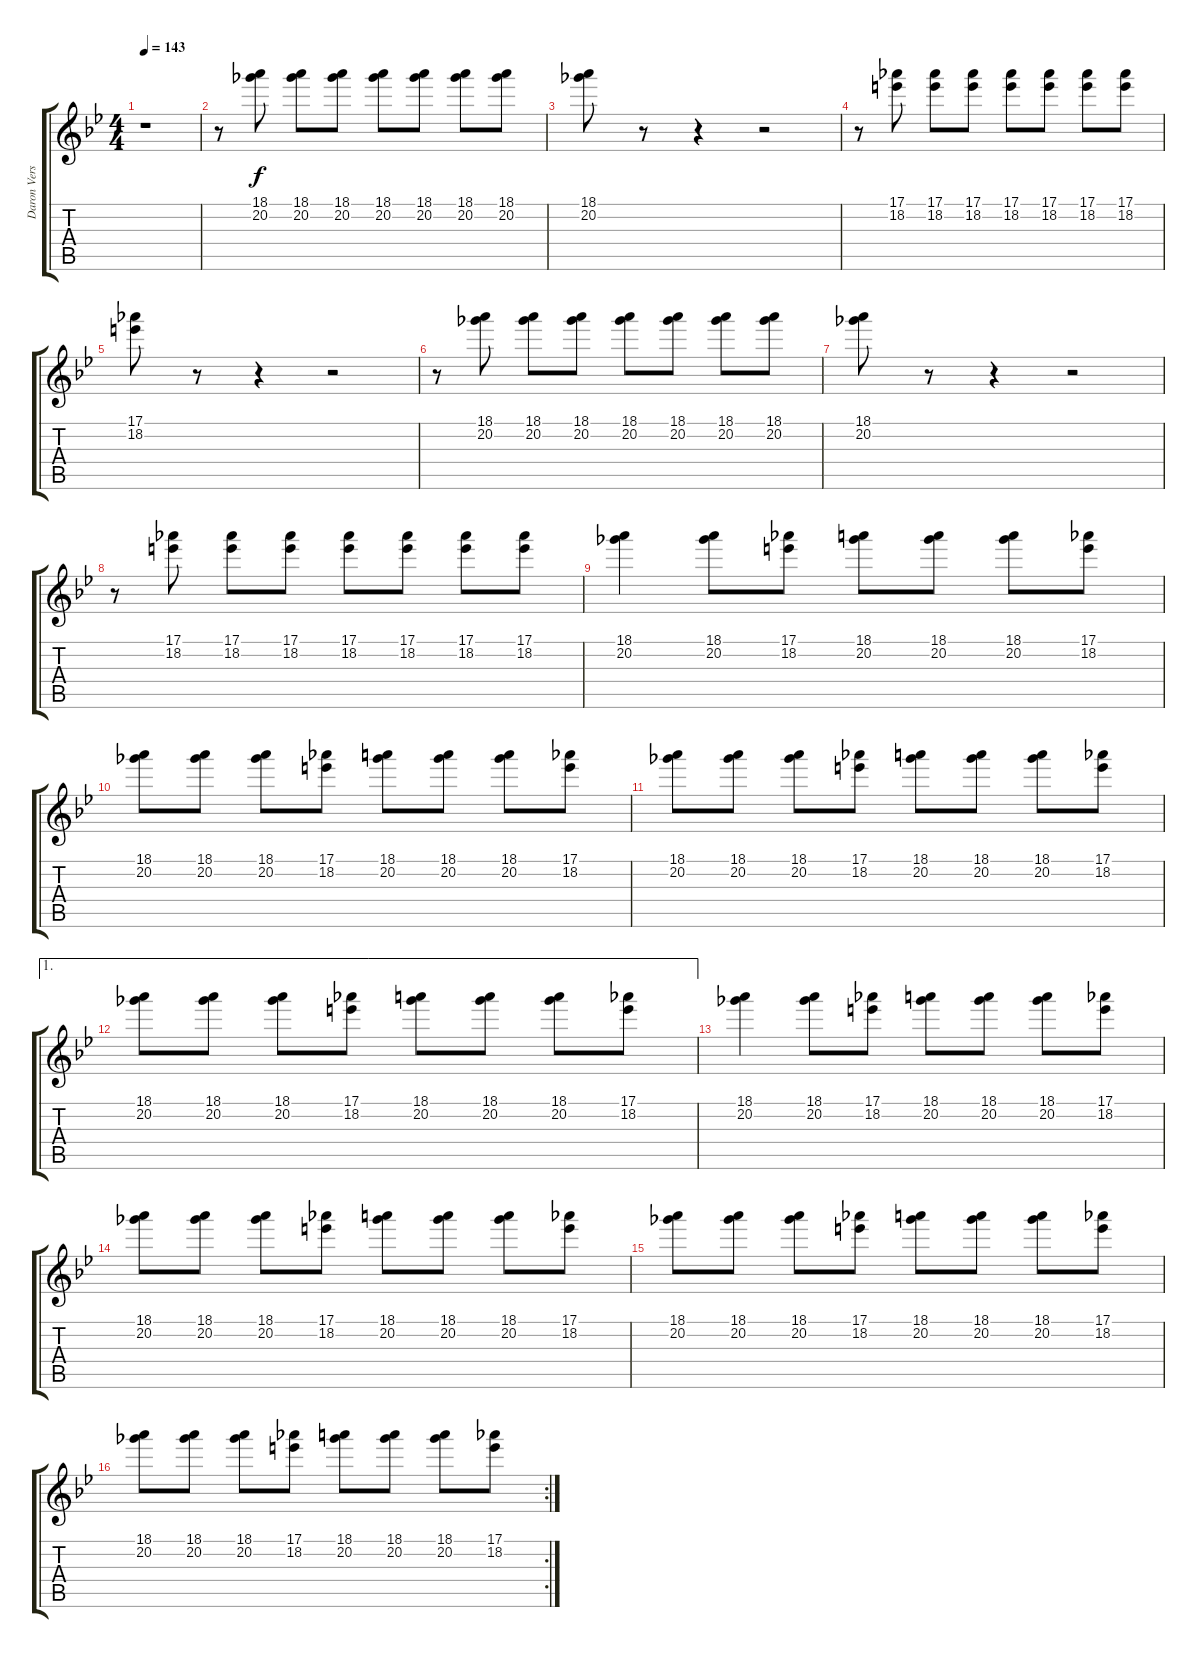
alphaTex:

\track ("Daron Verse 3" "Daron Vers") {instrument electricguitarjazz}
\staff {score tabs}
\tuning (Eb4 Bb3 Gb3 Db3 Ab2 Db2) {hide}
\ts (4 4)
\tempo 143
\clef g2
\ks bb
r.1{dy f} |
r.8 (18.1 20.2).8 (18.1 20.2).8 (18.1 20.2).8 (18.1 20.2).8 (18.1 20.2).8 (18.1 20.2).8 (18.1 20.2).8 |
(18.1 20.2).8 r.8 r.4 r.2 |
r.8 (17.1 18.2).8 (17.1 18.2).8 (17.1 18.2).8 (17.1 18.2).8 (17.1 18.2).8 (17.1 18.2).8 (17.1 18.2).8 |
(17.1 18.2).8 r.8 r.4 r.2 |
r.8 (18.1 20.2).8 (18.1 20.2).8 (18.1 20.2).8 (18.1 20.2).8 (18.1 20.2).8 (18.1 20.2).8 (18.1 20.2).8 |
(18.1 20.2).8 r.8 r.4 r.2 |
r.8 (17.1 18.2).8 (17.1 18.2).8 (17.1 18.2).8 (17.1 18.2).8 (17.1 18.2).8 (17.1 18.2).8 (17.1 18.2).8 |
(18.1 20.2).4 (18.1 20.2).8 (17.1 18.2).8 (18.1 20.2).8 (18.1 20.2).8 (18.1 20.2).8 (17.1 18.2).8 |
(18.1 20.2).8 (18.1 20.2).8 (18.1 20.2).8 (17.1 18.2).8 (18.1 20.2).8 (18.1 20.2).8 (18.1 20.2).8 (17.1 18.2).8 |
(18.1 20.2).8 (18.1 20.2).8 (18.1 20.2).8 (17.1 18.2).8 (18.1 20.2).8 (18.1 20.2).8 (18.1 20.2).8 (17.1 18.2).8 |
\ae 1
(18.1 20.2).8 (18.1 20.2).8 (18.1 20.2).8 (17.1 18.2).8 (18.1 20.2).8 (18.1 20.2).8 (18.1 20.2).8 (17.1 18.2).8 |
(18.1 20.2).4 (18.1 20.2).8 (17.1 18.2).8 (18.1 20.2).8 (18.1 20.2).8 (18.1 20.2).8 (17.1 18.2).8 |
(18.1 20.2).8 (18.1 20.2).8 (18.1 20.2).8 (17.1 18.2).8 (18.1 20.2).8 (18.1 20.2).8 (18.1 20.2).8 (17.1 18.2).8 |
(18.1 20.2).8 (18.1 20.2).8 (18.1 20.2).8 (17.1 18.2).8 (18.1 20.2).8 (18.1 20.2).8 (18.1 20.2).8 (17.1 18.2).8 |
\rc 2
(18.1 20.2).8 (18.1 20.2).8 (18.1 20.2).8 (17.1 18.2).8 (18.1 20.2).8 (18.1 20.2).8 (18.1 20.2).8 (17.1 18.2).8
